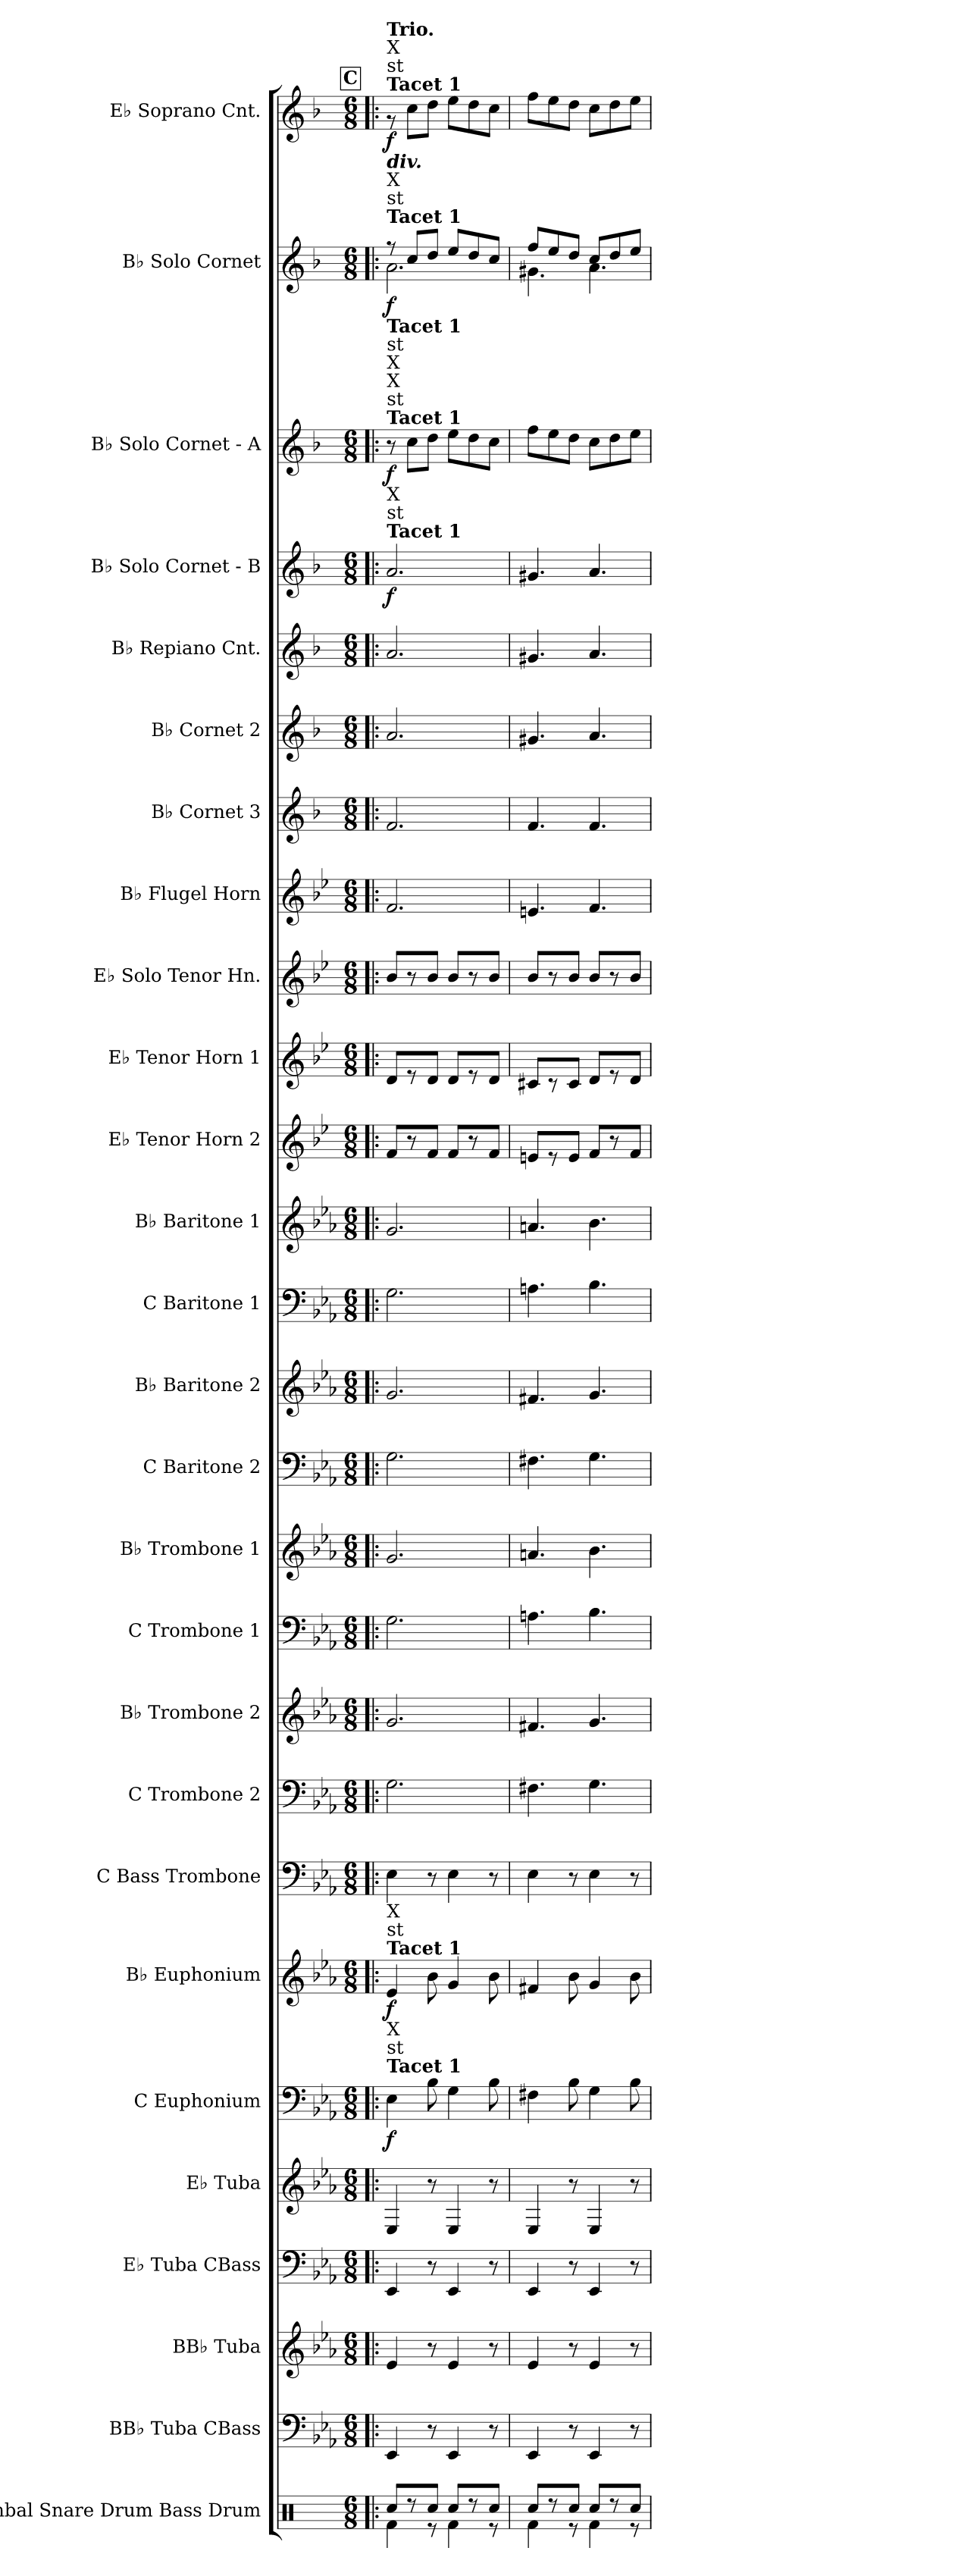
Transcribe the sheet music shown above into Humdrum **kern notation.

**kern	**dynam	**kern	**dynam	**kern	**dynam	**kern	**dynam	**kern	**dynam	**kern	**dynam	**kern	**dynam	**kern	**dynam	**kern	**dynam	**kern	**dynam	**kern	**dynam	**kern	**dynam	**kern	**dynam	**kern	**dynam	**kern	**dynam	**kern	**dynam	**kern	**dynam	**kern	**dynam	**kern	**dynam	**kern	**dynam	**kern	**dynam	**kern	**dynam	**kern	**dynam	**kern	**dynam	**kern	**dynam	**kern	**dynam	**kern	**dynam
*part27	*part27	*part26	*part26	*part25	*part25	*part24	*part24	*part23	*part23	*part22	*part22	*part21	*part21	*part20	*part20	*part19	*part19	*part18	*part18	*part17	*part17	*part16	*part16	*part15	*part15	*part14	*part14	*part13	*part13	*part12	*part12	*part11	*part11	*part10	*part10	*part9	*part9	*part8	*part8	*part7	*part7	*part6	*part6	*part5	*part5	*part4	*part4	*part3	*part3	*part2	*part2	*part1	*part1
*staff27	*staff27	*staff26	*staff26	*staff25	*staff25	*staff24	*staff24	*staff23	*staff23	*staff22	*staff22	*staff21	*staff21	*staff20	*staff20	*staff19	*staff19	*staff18	*staff18	*staff17	*staff17	*staff16	*staff16	*staff15	*staff15	*staff14	*staff14	*staff13	*staff13	*staff12	*staff12	*staff11	*staff11	*staff10	*staff10	*staff9	*staff9	*staff8	*staff8	*staff7	*staff7	*staff6	*staff6	*staff5	*staff5	*staff4	*staff4	*staff3	*staff3	*staff2	*staff2	*staff1	*staff1
*I"Cymbal Snare Drum Bass Drum	*	*I"BB♭ Tuba CBass	*	*I"BB♭ Tuba	*	*I"E♭ Tuba CBass	*	*I"E♭ Tuba	*	*I"C Euphonium	*	*I"B♭ Euphonium	*	*I"C Bass Trombone	*	*I"C Trombone 2	*	*I"B♭ Trombone 2	*	*I"C Trombone 1	*	*I"B♭ Trombone 1	*	*I"C Baritone 2	*	*I"B♭ Baritone 2	*	*I"C Baritone 1	*	*I"B♭ Baritone 1	*	*I"E♭ Tenor Horn 2	*	*I"E♭ Tenor Horn 1	*	*I"E♭ Solo Tenor Hn.	*	*I"B♭ Flugel Horn	*	*I"B♭ Cornet 3	*	*I"B♭ Cornet 2	*	*I"B♭ Repiano Cnt.	*	*I"B♭ Solo Cornet - B	*	*I"B♭ Solo Cornet - A	*	*I"B♭ Solo Cornet	*	*I"E♭ Soprano Cnt.	*
*I'Cym. S.D. B.D.	*	*	*	*I'BB♭ Tba.	*	*	*	*I'E♭ Tba.	*	*I'C Euph.	*	*I'B♭ Euph.	*	*I'C Bs. Tbn.	*	*I'C Tbn. 2	*	*I'B♭ Tbn. 2	*	*I'C Tbn. 1	*	*I'B♭ Tbn. 1	*	*I'C Bar. 2	*	*I'B♭ Bar. 2	*	*I'C Bar. 1	*	*I'B♭ Bar. 1	*	*I'E♭ Hn. 2	*	*I'E♭ Hn. 1	*	*I'E♭ Solo Hn.	*	*I'B♭ Flg. Hn.	*	*I'B♭ Cnt. 3	*	*I'B♭ Cnt. 2	*	*I'B♭ Rep. Cnt.	*	*I'B♭ Solo Cnt. - B	*	*I'B♭ Solo Cnt. - A	*	*I'B♭ Solo Cnt.	*	*I'E♭ Sop. Cnt.	*
!!LO:PB:g=z
*clefX	*	*clefF4	*	*clefG2	*	*clefF4	*	*clefG2	*	*clefF4	*	*clefG2	*	*clefF4	*	*clefF4	*	*clefG2	*	*clefF4	*	*clefG2	*	*clefF4	*	*clefG2	*	*clefF4	*	*clefG2	*	*clefG2	*	*clefG2	*	*clefG2	*	*clefG2	*	*clefG2	*	*clefG2	*	*clefG2	*	*clefG2	*	*clefG2	*	*clefG2	*	*clefG2	*
*	*	*	*	*ITrd14c24	*	*	*	*ITrd7c12	*	*	*	*ITrd7c12	*	*	*	*	*	*ITrd7c12	*	*	*	*ITrd7c12	*	*	*	*ITrd7c12	*	*	*	*ITrd7c12	*	*ITrd4c7	*	*ITrd4c7	*	*ITrd4c7	*	*ITrd4c7	*	*ITrd1c2	*	*ITrd1c2	*	*ITrd1c2	*	*ITrd1c2	*	*ITrd1c2	*	*ITrd1c2	*	*ITrd1c2	*
*k[]	*	*k[b-e-a-]	*	*k[b-e-a-]	*	*k[b-e-a-]	*	*k[b-e-a-]	*	*k[b-e-a-]	*	*k[b-e-a-]	*	*k[b-e-a-]	*	*k[b-e-a-]	*	*k[b-e-a-]	*	*k[b-e-a-]	*	*k[b-e-a-]	*	*k[b-e-a-]	*	*k[b-e-a-]	*	*k[b-e-a-]	*	*k[b-e-a-]	*	*k[b-e-a-]	*	*k[b-e-a-]	*	*k[b-e-a-]	*	*k[b-e-a-]	*	*k[b-e-a-]	*	*k[b-e-a-]	*	*k[b-e-a-]	*	*k[b-e-a-]	*	*k[b-e-a-]	*	*k[b-e-a-]	*	*k[b-e-a-]	*
*M6/8	*	*M6/8	*	*M6/8	*	*M6/8	*	*M6/8	*	*M6/8	*	*M6/8	*	*M6/8	*	*M6/8	*	*M6/8	*	*M6/8	*	*M6/8	*	*M6/8	*	*M6/8	*	*M6/8	*	*M6/8	*	*M6/8	*	*M6/8	*	*M6/8	*	*M6/8	*	*M6/8	*	*M6/8	*	*M6/8	*	*M6/8	*	*M6/8	*	*M6/8	*	*M6/8	*
!!LO:REH:place=s1:a:B:fs=18:t=C
=39!|:	=39!|:	=39!|:	=39!|:	=39!|:	=39!|:	=39!|:	=39!|:	=39!|:	=39!|:	=39!|:	=39!|:	=39!|:	=39!|:	=39!|:	=39!|:	=39!|:	=39!|:	=39!|:	=39!|:	=39!|:	=39!|:	=39!|:	=39!|:	=39!|:	=39!|:	=39!|:	=39!|:	=39!|:	=39!|:	=39!|:	=39!|:	=39!|:	=39!|:	=39!|:	=39!|:	=39!|:	=39!|:	=39!|:	=39!|:	=39!|:	=39!|:	=39!|:	=39!|:	=39!|:	=39!|:	=39!|:	=39!|:	=39!|:	=39!|:	=39!|:	=39!|:	=39!|:	=39!|:
*^	*	*	*	*	*	*	*	*	*	*	*	*	*	*	*	*	*	*	*	*	*	*	*	*	*	*	*	*	*	*	*	*	*	*	*	*	*	*	*	*	*	*	*	*	*	*	*	*	*	*^	*	*	*
!	!	!	!	!	!	!	!	!	!	!	!	!	!	!	!	!	!	!	!	!	!	!	!	!	!	!	!	!	!	!	!	!	!	!	!	!	!	!	!	!	!	!	!	!	!	!	!	!	!	!	!	!	!	!LO:TX:a:B:t=Tacet 1	!
!	!	!	!	!	!	!	!	!	!	!	!	!	!	!	!	!	!	!	!	!	!	!	!	!	!	!	!	!	!	!	!	!	!	!	!	!	!	!	!	!	!	!	!	!	!	!	!	!	!	!	!	!	!	!LO:TX:a:t=st	!
!	!	!	!	!	!	!	!	!	!	!	!	!	!	!	!	!	!	!	!	!	!	!	!	!	!	!	!	!	!	!	!	!	!	!	!	!	!	!	!	!	!	!	!	!	!	!	!	!	!	!	!	!	!	!LO:TX:a:t=X	!
!	!	!	!	!	!	!	!	!	!	!	!	!	!	!	!	!	!	!	!	!	!	!	!	!	!	!	!	!	!	!	!	!	!	!	!	!	!	!	!	!	!	!	!	!	!	!	!	!	!	!	!	!	!	!LO:TX:B:t=Trio.	!
!	!	!	!	!	!	!	!	!	!	!	!	!	!	!	!	!	!	!	!	!	!	!	!	!	!	!	!	!	!	!	!	!	!	!	!	!	!	!	!	!	!	!	!	!	!	!	!	!	!	!	!LO:TX:a:B:t=Tacet 1	!	!	!	!
!	!	!	!	!	!	!	!	!	!	!	!	!	!	!	!	!	!	!	!	!	!	!	!	!	!	!	!	!	!	!	!	!	!	!	!	!	!	!	!	!	!	!	!	!	!	!	!	!	!	!	!LO:TX:a:t=st	!	!	!	!
!	!	!	!	!	!	!	!	!	!	!	!	!	!	!	!	!	!	!	!	!	!	!	!	!	!	!	!	!	!	!	!	!	!	!	!	!	!	!	!	!	!	!	!	!	!	!	!	!	!	!	!LO:TX:a:t=X	!	!	!	!
!	!	!	!	!	!	!	!	!	!	!	!	!	!	!	!	!	!	!	!	!	!	!	!	!	!	!	!	!	!	!	!	!	!	!	!	!	!	!	!	!	!	!	!	!	!	!	!	!	!	!	!LO:TX:b:B:t=Tacet 1	!	!	!	!
!	!	!	!	!	!	!	!	!	!	!	!	!	!	!	!	!	!	!	!	!	!	!	!	!	!	!	!	!	!	!	!	!	!	!	!	!	!	!	!	!	!	!	!	!	!	!	!	!	!	!	!LO:TX:b:t=st	!	!	!	!
!	!	!	!	!	!	!	!	!	!	!	!	!	!	!	!	!	!	!	!	!	!	!	!	!	!	!	!	!	!	!	!	!	!	!	!	!	!	!	!	!	!	!	!	!	!	!	!	!	!	!	!LO:TX:b:t=X	!	!	!	!
!	!	!	!	!	!	!	!	!	!	!	!	!	!	!	!	!	!	!	!	!	!	!	!	!	!	!	!	!	!	!	!	!	!	!	!	!	!	!	!	!	!	!	!	!	!	!	!	!	!	!	!LO:TX:a:Bi:t=div.	!	!	!	!
!	!	!	!	!	!	!	!	!	!	!	!	!	!	!	!	!	!	!	!	!	!	!	!	!	!	!	!	!	!	!	!	!	!	!	!	!	!	!	!	!	!	!	!	!	!	!	!	!	!LO:TX:a:B:t=Tacet 1	!	!	!	!	!	!
!	!	!	!	!	!	!	!	!	!	!	!	!	!	!	!	!	!	!	!	!	!	!	!	!	!	!	!	!	!	!	!	!	!	!	!	!	!	!	!	!	!	!	!	!	!	!	!	!	!LO:TX:a:t=st	!	!	!	!	!	!
!	!	!	!	!	!	!	!	!	!	!	!	!	!	!	!	!	!	!	!	!	!	!	!	!	!	!	!	!	!	!	!	!	!	!	!	!	!	!	!	!	!	!	!	!	!	!	!	!	!LO:TX:a:t=X	!	!	!	!	!	!
!	!	!	!	!	!	!	!	!	!	!	!	!	!	!	!	!	!	!	!	!	!	!	!	!	!	!	!	!	!	!	!	!	!	!	!	!	!	!	!	!	!	!	!	!	!	!	!LO:TX:a:B:t=Tacet 1	!	!	!	!	!	!	!	!
!	!	!	!	!	!	!	!	!	!	!	!	!	!	!	!	!	!	!	!	!	!	!	!	!	!	!	!	!	!	!	!	!	!	!	!	!	!	!	!	!	!	!	!	!	!	!	!LO:TX:a:t=st	!	!	!	!	!	!	!	!
!	!	!	!	!	!	!	!	!	!	!	!	!	!	!	!	!	!	!	!	!	!	!	!	!	!	!	!	!	!	!	!	!	!	!	!	!	!	!	!	!	!	!	!	!	!	!	!LO:TX:a:t=X	!	!	!	!	!	!	!	!
!	!	!	!	!	!	!	!	!	!	!	!	!	!LO:TX:a:B:t=Tacet 1	!	!	!	!	!	!	!	!	!	!	!	!	!	!	!	!	!	!	!	!	!	!	!	!	!	!	!	!	!	!	!	!	!	!	!	!	!	!	!	!	!	!
!	!	!	!	!	!	!	!	!	!	!	!	!	!LO:TX:a:t=st	!	!	!	!	!	!	!	!	!	!	!	!	!	!	!	!	!	!	!	!	!	!	!	!	!	!	!	!	!	!	!	!	!	!	!	!	!	!	!	!	!	!
!	!	!	!	!	!	!	!	!	!	!	!	!	!LO:TX:a:t=X	!	!	!	!	!	!	!	!	!	!	!	!	!	!	!	!	!	!	!	!	!	!	!	!	!	!	!	!	!	!	!	!	!	!	!	!	!	!	!	!	!	!
!	!	!	!	!	!	!	!	!	!	!	!LO:TX:a:B:t=Tacet 1	!	!	!	!	!	!	!	!	!	!	!	!	!	!	!	!	!	!	!	!	!	!	!	!	!	!	!	!	!	!	!	!	!	!	!	!	!	!	!	!	!	!	!	!
!	!	!	!	!	!	!	!	!	!	!	!LO:TX:a:t=st	!	!	!	!	!	!	!	!	!	!	!	!	!	!	!	!	!	!	!	!	!	!	!	!	!	!	!	!	!	!	!	!	!	!	!	!	!	!	!	!	!	!	!	!
!	!	!	!	!	!	!	!	!	!	!	!LO:TX:a:t=X	!	!	!	!	!	!	!	!	!	!	!	!	!	!	!	!	!	!	!	!	!	!	!	!	!	!	!	!	!	!	!	!	!	!	!	!	!	!	!	!	!	!	!	!
!	!	!LO:DY:b	!	!	!	!	!	!	!	!	!	!	!	!	!	!	!	!	!	!	!	!	!	!	!	!	!	!	!	!	!	!	!	!	!	!	!	!	!	!	!	!	!	!	!	!	!	!	!	!	!	!	!	!	!
!	!	!LO:DY:n=1:b	!	!	!	!	!	!	!	!	!	!	!	!	!	!	!	!	!	!	!	!	!	!	!	!	!	!	!	!	!	!	!	!	!	!	!	!	!	!	!	!	!	!	!	!	!	!	!	!	!	!	!	!	!
!	!	!LO:DY:n=2:b	!	!LO:DY:b	!	!	!	!	!	!	!	!	!	!	!	!	!	!	!	!	!	!	!	!	!	!	!	!	!	!	!	!	!	!	!	!	!	!	!	!	!	!	!	!	!	!	!	!	!	!	!	!	!	!	!
!	!	!	!	!LO:DY:n=1:b	!	!	!	!	!	!	!	!	!	!	!	!	!	!	!	!	!	!	!	!	!	!	!	!	!	!	!	!	!	!	!	!	!	!	!	!	!	!	!	!	!	!	!	!	!	!	!	!	!	!	!
!	!	!	!	!LO:DY:n=2:b	!	!LO:DY:b	!	!	!	!	!	!	!	!	!	!	!	!	!	!	!	!	!	!	!	!	!	!	!	!	!	!	!	!	!	!	!	!	!	!	!	!	!	!	!	!	!	!	!	!	!	!	!	!	!
!	!	!	!	!	!	!LO:DY:n=1:b	!	!	!	!	!	!	!	!	!	!	!	!	!	!	!	!	!	!	!	!	!	!	!	!	!	!	!	!	!	!	!	!	!	!	!	!	!	!	!	!	!	!	!	!	!	!	!	!	!
!	!	!	!	!	!	!LO:DY:n=2:b	!	!LO:DY:b	!	!	!	!	!	!	!	!	!	!	!	!	!	!	!	!	!	!	!	!	!	!	!	!	!	!	!	!	!	!	!	!	!	!	!	!	!	!	!	!	!	!	!	!	!	!	!
!	!	!	!	!	!	!	!	!LO:DY:n=1:b	!	!	!	!	!	!	!	!	!	!	!	!	!	!	!	!	!	!	!	!	!	!	!	!	!	!	!	!	!	!	!	!	!	!	!	!	!	!	!	!	!	!	!	!	!	!	!
!	!	!	!	!	!	!	!	!LO:DY:n=2:b	!	!LO:DY:b	!	!	!	!	!	!	!	!	!	!	!	!	!	!	!	!	!	!	!	!	!	!	!	!	!	!	!	!	!	!	!	!	!	!	!	!	!	!	!	!	!	!	!	!	!
!	!	!	!	!	!	!	!	!	!	!LO:DY:n=1:b	!	!	!	!	!	!	!	!	!	!	!	!	!	!	!	!	!	!	!	!	!	!	!	!	!	!	!	!	!	!	!	!	!	!	!	!	!	!	!	!	!	!	!	!	!
!	!	!	!	!	!	!	!	!	!	!LO:DY:n=2:b	!	!LO:DY:b	!	!LO:DY:b	!	!LO:DY:b	!	!	!	!	!	!	!	!	!	!	!	!	!	!	!	!	!	!	!	!	!	!	!	!	!	!	!	!	!	!	!	!	!	!	!	!	!	!	!
!	!	!	!	!	!	!	!	!	!	!	!	!	!	!	!	!LO:DY:n=1:b	!	!	!	!	!	!	!	!	!	!	!	!	!	!	!	!	!	!	!	!	!	!	!	!	!	!	!	!	!	!	!	!	!	!	!	!	!	!	!
!	!	!	!	!	!	!	!	!	!	!	!	!	!	!	!	!LO:DY:n=2:b	!	!LO:DY:b	!	!	!	!	!	!	!	!	!	!	!	!	!	!	!	!	!	!	!	!	!	!	!	!	!	!	!	!	!	!	!	!	!	!	!	!	!
!	!	!	!	!	!	!	!	!	!	!	!	!	!	!	!	!	!	!LO:DY:n=1:b	!	!	!	!	!	!	!	!	!	!	!	!	!	!	!	!	!	!	!	!	!	!	!	!	!	!	!	!	!	!	!	!	!	!	!	!	!
!	!	!	!	!	!	!	!	!	!	!	!	!	!	!	!	!	!	!LO:DY:n=2:b	!	!LO:DY:b	!	!	!	!	!	!	!	!	!	!	!	!	!	!	!	!	!	!	!	!	!	!	!	!	!	!	!	!	!	!	!	!	!	!	!
!	!	!	!	!	!	!	!	!	!	!	!	!	!	!	!	!	!	!	!	!LO:DY:n=1:b	!	!	!	!	!	!	!	!	!	!	!	!	!	!	!	!	!	!	!	!	!	!	!	!	!	!	!	!	!	!	!	!	!	!	!
!	!	!	!	!	!	!	!	!	!	!	!	!	!	!	!	!	!	!	!	!LO:DY:n=2:b	!	!LO:DY:b	!	!	!	!	!	!	!	!	!	!	!	!	!	!	!	!	!	!	!	!	!	!	!	!	!	!	!	!	!	!	!	!	!
!	!	!	!	!	!	!	!	!	!	!	!	!	!	!	!	!	!	!	!	!	!	!LO:DY:n=1:b	!	!	!	!	!	!	!	!	!	!	!	!	!	!	!	!	!	!	!	!	!	!	!	!	!	!	!	!	!	!	!	!	!
!	!	!	!	!	!	!	!	!	!	!	!	!	!	!	!	!	!	!	!	!	!	!LO:DY:n=2:b	!	!LO:DY:b	!	!	!	!	!	!	!	!	!	!	!	!	!	!	!	!	!	!	!	!	!	!	!	!	!	!	!	!	!	!	!
!	!	!	!	!	!	!	!	!	!	!	!	!	!	!	!	!	!	!	!	!	!	!	!	!LO:DY:n=1:b	!	!	!	!	!	!	!	!	!	!	!	!	!	!	!	!	!	!	!	!	!	!	!	!	!	!	!	!	!	!	!
!	!	!	!	!	!	!	!	!	!	!	!	!	!	!	!	!	!	!	!	!	!	!	!	!LO:DY:n=2:b	!	!LO:DY:b	!	!	!	!	!	!	!	!	!	!	!	!	!	!	!	!	!	!	!	!	!	!	!	!	!	!	!	!	!
!	!	!	!	!	!	!	!	!	!	!	!	!	!	!	!	!	!	!	!	!	!	!	!	!	!	!LO:DY:n=1:b	!	!	!	!	!	!	!	!	!	!	!	!	!	!	!	!	!	!	!	!	!	!	!	!	!	!	!	!	!
!	!	!	!	!	!	!	!	!	!	!	!	!	!	!	!	!	!	!	!	!	!	!	!	!	!	!LO:DY:n=2:b	!	!LO:DY:b	!	!	!	!	!	!	!	!	!	!	!	!	!	!	!	!	!	!	!	!	!	!	!	!	!	!	!
!	!	!	!	!	!	!	!	!	!	!	!	!	!	!	!	!	!	!	!	!	!	!	!	!	!	!	!	!LO:DY:n=1:b	!	!	!	!	!	!	!	!	!	!	!	!	!	!	!	!	!	!	!	!	!	!	!	!	!	!	!
!	!	!	!	!	!	!	!	!	!	!	!	!	!	!	!	!	!	!	!	!	!	!	!	!	!	!	!	!LO:DY:n=2:b	!	!LO:DY:b	!	!	!	!	!	!	!	!	!	!	!	!	!	!	!	!	!	!	!	!	!	!	!	!	!
!	!	!	!	!	!	!	!	!	!	!	!	!	!	!	!	!	!	!	!	!	!	!	!	!	!	!	!	!	!	!LO:DY:n=1:b	!	!	!	!	!	!	!	!	!	!	!	!	!	!	!	!	!	!	!	!	!	!	!	!	!
!	!	!	!	!	!	!	!	!	!	!	!	!	!	!	!	!	!	!	!	!	!	!	!	!	!	!	!	!	!	!LO:DY:n=2:b	!	!LO:DY:b	!	!	!	!	!	!	!	!	!	!	!	!	!	!	!	!	!	!	!	!	!	!	!
!	!	!	!	!	!	!	!	!	!	!	!	!	!	!	!	!	!	!	!	!	!	!	!	!	!	!	!	!	!	!	!	!LO:DY:n=1:b	!	!	!	!	!	!	!	!	!	!	!	!	!	!	!	!	!	!	!	!	!	!	!
!	!	!	!	!	!	!	!	!	!	!	!	!	!	!	!	!	!	!	!	!	!	!	!	!	!	!	!	!	!	!	!	!LO:DY:n=2:b	!	!LO:DY:b	!	!	!	!	!	!	!	!	!	!	!	!	!	!	!	!	!	!	!	!	!
!	!	!	!	!	!	!	!	!	!	!	!	!	!	!	!	!	!	!	!	!	!	!	!	!	!	!	!	!	!	!	!	!	!	!LO:DY:n=1:b	!	!	!	!	!	!	!	!	!	!	!	!	!	!	!	!	!	!	!	!	!
!	!	!	!	!	!	!	!	!	!	!	!	!	!	!	!	!	!	!	!	!	!	!	!	!	!	!	!	!	!	!	!	!	!	!LO:DY:n=2:b	!	!LO:DY:b	!	!	!	!	!	!	!	!	!	!	!	!	!	!	!	!	!	!	!
!	!	!	!	!	!	!	!	!	!	!	!	!	!	!	!	!	!	!	!	!	!	!	!	!	!	!	!	!	!	!	!	!	!	!	!	!LO:DY:n=1:b	!	!	!	!	!	!	!	!	!	!	!	!	!	!	!	!	!	!	!
!	!	!	!	!	!	!	!	!	!	!	!	!	!	!	!	!	!	!	!	!	!	!	!	!	!	!	!	!	!	!	!	!	!	!	!	!LO:DY:n=2:b	!	!LO:DY:b	!	!	!	!	!	!	!	!	!	!	!	!	!	!	!	!	!
!	!	!	!	!	!	!	!	!	!	!	!	!	!	!	!	!	!	!	!	!	!	!	!	!	!	!	!	!	!	!	!	!	!	!	!	!	!	!LO:DY:n=1:b	!	!	!	!	!	!	!	!	!	!	!	!	!	!	!	!	!
!	!	!	!	!	!	!	!	!	!	!	!	!	!	!	!	!	!	!	!	!	!	!	!	!	!	!	!	!	!	!	!	!	!	!	!	!	!	!LO:DY:n=2:b	!	!LO:DY:b	!	!	!	!	!	!	!	!	!	!	!	!	!	!	!
!	!	!	!	!	!	!	!	!	!	!	!	!	!	!	!	!	!	!	!	!	!	!	!	!	!	!	!	!	!	!	!	!	!	!	!	!	!	!	!	!LO:DY:n=1:b	!	!	!	!	!	!	!	!	!	!	!	!	!	!	!
!	!	!	!	!	!	!	!	!	!	!	!	!	!	!	!	!	!	!	!	!	!	!	!	!	!	!	!	!	!	!	!	!	!	!	!	!	!	!	!	!LO:DY:n=2:b	!	!LO:DY:b	!	!	!	!	!	!	!	!	!	!	!	!	!
!	!	!	!	!	!	!	!	!	!	!	!	!	!	!	!	!	!	!	!	!	!	!	!	!	!	!	!	!	!	!	!	!	!	!	!	!	!	!	!	!	!	!LO:DY:n=1:b	!	!	!	!	!	!	!	!	!	!	!	!	!
!	!	!	!	!	!	!	!	!	!	!	!	!	!	!	!	!	!	!	!	!	!	!	!	!	!	!	!	!	!	!	!	!	!	!	!	!	!	!	!	!	!	!LO:DY:n=2:b	!	!LO:DY:b	!	!	!	!	!	!	!	!	!	!	!
!	!	!	!	!	!	!	!	!	!	!	!	!	!	!	!	!	!	!	!	!	!	!	!	!	!	!	!	!	!	!	!	!	!	!	!	!	!	!	!	!	!	!	!	!LO:DY:n=1:b	!	!	!	!	!	!	!	!	!	!	!
!	!	!	!	!	!	!	!	!	!	!	!	!	!	!	!	!	!	!	!	!	!	!	!	!	!	!	!	!	!	!	!	!	!	!	!	!	!	!	!	!	!	!	!	!LO:DY:n=2:b	!	!LO:DY:b	!	!	!	!	!	!	!	!	!
!	!	!	!	!	!	!	!	!	!	!	!	!	!	!	!	!	!	!	!	!	!	!	!	!	!	!	!	!	!	!	!	!	!	!	!	!	!	!	!	!	!	!	!	!	!	!LO:DY:n=1:b	!	!	!	!	!	!	!	!	!
!	!	!	!	!	!	!	!	!	!	!	!	!	!	!	!	!	!	!	!	!	!	!	!	!	!	!	!	!	!	!	!	!	!	!	!	!	!	!	!	!	!	!	!	!	!	!LO:DY:n=2:b	!	!LO:DY:b	!	!LO:DY:b	!	!	!LO:DY:b	!	!LO:DY:b
8Rcc/L	4Rf\	p other-dynamics f	4EE-/	p other-dynamics f	4EE-/	p other-dynamics f	4EE-/	p other-dynamics f	4EE-/	p other-dynamics f	4E-\	f	4E-/	f	4E-\	p other-dynamics f	2.G\	p other-dynamics f	2.G/	p other-dynamics f	2.G\	p other-dynamics f	2.G/	p other-dynamics f	2.G\	p other-dynamics f	2.G/	p other-dynamics f	2.G\	p other-dynamics f	2.G/	p other-dynamics f	8B-/L	p other-dynamics f	8G/L	p other-dynamics f	8e-/L	p other-dynamics f	2.B-/	p other-dynamics f	2.e-/	p other-dynamics f	2.g/	p other-dynamics f	2.g/	p other-dynamics f	2.g/	f	8r	f	8r	2.g\	f	8rg	f
8r	.	.	.	.	.	.	.	.	.	.	.	.	.	.	.	.	.	.	.	.	.	.	.	.	.	.	.	.	.	.	.	.	8r	.	8r	.	8r	.	.	.	.	.	.	.	.	.	.	.	8b-\L	.	8b-/L	.	.	8b-\L	.
8Rcc/J	8r	.	8r	.	8r	.	8r	.	8r	.	8B-\	.	8B-\	.	8r	.	.	.	.	.	.	.	.	.	.	.	.	.	.	.	.	.	8B-/J	.	8G/J	.	8e-/J	.	.	.	.	.	.	.	.	.	.	.	8cc\J	.	8cc/J	.	.	8cc\J	.
8Rcc/L	4Rf\	.	4EE-/	.	4EE-/	.	4EE-/	.	4EE-/	.	4G\	.	4G/	.	4E-\	.	.	.	.	.	.	.	.	.	.	.	.	.	.	.	.	.	8B-/L	.	8G/L	.	8e-/L	.	.	.	.	.	.	.	.	.	.	.	8dd\L	.	8dd/L	.	.	8dd\L	.
8r	.	.	.	.	.	.	.	.	.	.	.	.	.	.	.	.	.	.	.	.	.	.	.	.	.	.	.	.	.	.	.	.	8r	.	8r	.	8r	.	.	.	.	.	.	.	.	.	.	.	8cc\	.	8cc/	.	.	8cc\	.
8Rcc/J	8r	.	8r	.	8r	.	8r	.	8r	.	8B-\	.	8B-\	.	8r	.	.	.	.	.	.	.	.	.	.	.	.	.	.	.	.	.	8B-/J	.	8G/J	.	8e-/J	.	.	.	.	.	.	.	.	.	.	.	8b-\J	.	8b-/J	.	.	8b-\J	.
=40	=40	=40	=40	=40	=40	=40	=40	=40	=40	=40	=40	=40	=40	=40	=40	=40	=40	=40	=40	=40	=40	=40	=40	=40	=40	=40	=40	=40	=40	=40	=40	=40	=40	=40	=40	=40	=40	=40	=40	=40	=40	=40	=40	=40	=40	=40	=40	=40	=40	=40	=40	=40	=40	=40	=40
8Rcc/L	4Rf\	.	4EE-/	.	4EE-/	.	4EE-/	.	4EE-/	.	4F#X\	.	4F#X/	.	4E-\	.	4.F#X\	.	4.F#X/	.	4.An\	.	4.An/	.	4.F#X\	.	4.F#X/	.	4.An\	.	4.An/	.	8An/L	.	8F#X/L	.	8e-/L	.	4.An/	.	4.e-/	.	4.f#X/	.	4.f#X/	.	4.f#X/	.	8ee-\L	.	8ee-/L	4.f#X\	.	8ee-\L	.
8r	.	.	.	.	.	.	.	.	.	.	.	.	.	.	.	.	.	.	.	.	.	.	.	.	.	.	.	.	.	.	.	.	8r	.	8r	.	8r	.	.	.	.	.	.	.	.	.	.	.	8dd\	.	8dd/	.	.	8dd\	.
8Rcc/J	8r	.	8r	.	8r	.	8r	.	8r	.	8B-\	.	8B-\	.	8r	.	.	.	.	.	.	.	.	.	.	.	.	.	.	.	.	.	8A/J	.	8F#/J	.	8e-/J	.	.	.	.	.	.	.	.	.	.	.	8cc\J	.	8cc/J	.	.	8cc\J	.
8Rcc/L	4Rf\	.	4EE-/	.	4EE-/	.	4EE-/	.	4EE-/	.	4G\	.	4G/	.	4E-\	.	4.G\	.	4.G/	.	4.B-\	.	4.B-\	.	4.G\	.	4.G/	.	4.B-\	.	4.B-\	.	8B-/L	.	8G/L	.	8e-/L	.	4.B-/	.	4.e-/	.	4.g/	.	4.g/	.	4.g/	.	8b-\L	.	8b-/L	4.g\	.	8b-\L	.
8r	.	.	.	.	.	.	.	.	.	.	.	.	.	.	.	.	.	.	.	.	.	.	.	.	.	.	.	.	.	.	.	.	8r	.	8r	.	8r	.	.	.	.	.	.	.	.	.	.	.	8cc\	.	8cc/	.	.	8cc\	.
8Rcc/J	8r	.	8r	.	8r	.	8r	.	8r	.	8B-\	.	8B-\	.	8r	.	.	.	.	.	.	.	.	.	.	.	.	.	.	.	.	.	8B-/J	.	8G/J	.	8e-/J	.	.	.	.	.	.	.	.	.	.	.	8dd\J	.	8dd/J	.	.	8dd\J	.
*v	*v	*	*	*	*	*	*	*	*	*	*	*	*	*	*	*	*	*	*	*	*	*	*	*	*	*	*	*	*	*	*	*	*	*	*	*	*	*	*	*	*	*	*	*	*	*	*	*	*	*	*v	*v	*	*	*
=	=	=	=	=	=	=	=	=	=	=	=	=	=	=	=	=	=	=	=	=	=	=	=	=	=	=	=	=	=	=	=	=	=	=	=	=	=	=	=	=	=	=	=	=	=	=	=	=	=	=	=	=	=
*-	*-	*-	*-	*-	*-	*-	*-	*-	*-	*-	*-	*-	*-	*-	*-	*-	*-	*-	*-	*-	*-	*-	*-	*-	*-	*-	*-	*-	*-	*-	*-	*-	*-	*-	*-	*-	*-	*-	*-	*-	*-	*-	*-	*-	*-	*-	*-	*-	*-	*-	*-	*-	*-
